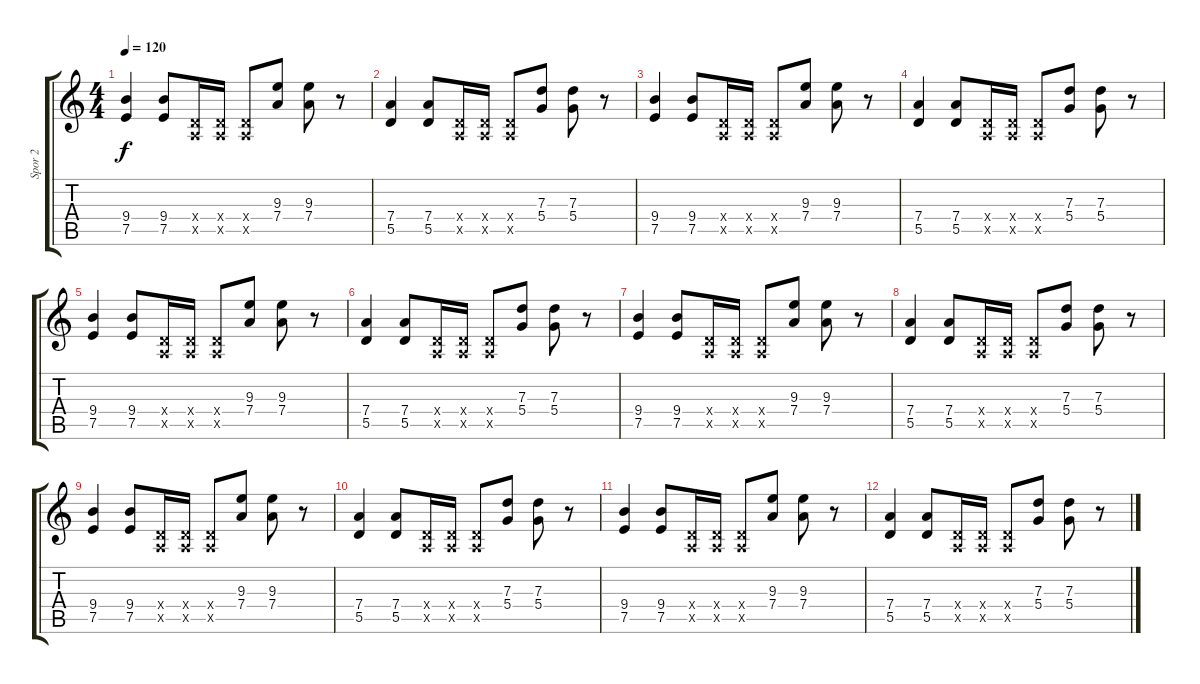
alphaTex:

\track ("Spor 2" "Spor 2") {instrument overdrivenguitar}
\staff {score tabs}
\tuning (E4 B3 G3 D3 A2 E2) {hide}
\ts (4 4)
\tempo 120
\clef g2
\ks c
(9.4 7.5).4{dy f} (9.4 7.5).8 (0.4{x} 0.5{x}).16 (0.4{x} 0.5{x}).16 (0.4{x} 0.5{x}).8 (9.3 7.4).8 (9.3 7.4).8 r.8 |
(7.4 5.5).4 (7.4 5.5).8 (0.4{x} 0.5{x}).16 (0.4{x} 0.5{x}).16 (0.4{x} 0.5{x}).8 (7.3 5.4).8 (7.3 5.4).8 r.8 |
(9.4 7.5).4 (9.4 7.5).8 (0.4{x} 0.5{x}).16 (0.4{x} 0.5{x}).16 (0.4{x} 0.5{x}).8 (9.3 7.4).8 (9.3 7.4).8 r.8 |
(7.4 5.5).4 (7.4 5.5).8 (0.4{x} 0.5{x}).16 (0.4{x} 0.5{x}).16 (0.4{x} 0.5{x}).8 (7.3 5.4).8 (7.3 5.4).8 r.8 |
(9.4 7.5).4 (9.4 7.5).8 (0.4{x} 0.5{x}).16 (0.4{x} 0.5{x}).16 (0.4{x} 0.5{x}).8 (9.3 7.4).8 (9.3 7.4).8 r.8 |
(7.4 5.5).4 (7.4 5.5).8 (0.4{x} 0.5{x}).16 (0.4{x} 0.5{x}).16 (0.4{x} 0.5{x}).8 (7.3 5.4).8 (7.3 5.4).8 r.8 |
(9.4 7.5).4 (9.4 7.5).8 (0.4{x} 0.5{x}).16 (0.4{x} 0.5{x}).16 (0.4{x} 0.5{x}).8 (9.3 7.4).8 (9.3 7.4).8 r.8 |
(7.4 5.5).4 (7.4 5.5).8 (0.4{x} 0.5{x}).16 (0.4{x} 0.5{x}).16 (0.4{x} 0.5{x}).8 (7.3 5.4).8 (7.3 5.4).8 r.8 |
(9.4 7.5).4 (9.4 7.5).8 (0.4{x} 0.5{x}).16 (0.4{x} 0.5{x}).16 (0.4{x} 0.5{x}).8 (9.3 7.4).8 (9.3 7.4).8 r.8 |
(7.4 5.5).4 (7.4 5.5).8 (0.4{x} 0.5{x}).16 (0.4{x} 0.5{x}).16 (0.4{x} 0.5{x}).8 (7.3 5.4).8 (7.3 5.4).8 r.8 |
(9.4 7.5).4 (9.4 7.5).8 (0.4{x} 0.5{x}).16 (0.4{x} 0.5{x}).16 (0.4{x} 0.5{x}).8 (9.3 7.4).8 (9.3 7.4).8 r.8 |
(7.4 5.5).4 (7.4 5.5).8 (0.4{x} 0.5{x}).16 (0.4{x} 0.5{x}).16 (0.4{x} 0.5{x}).8 (7.3 5.4).8 (7.3 5.4).8 r.8
